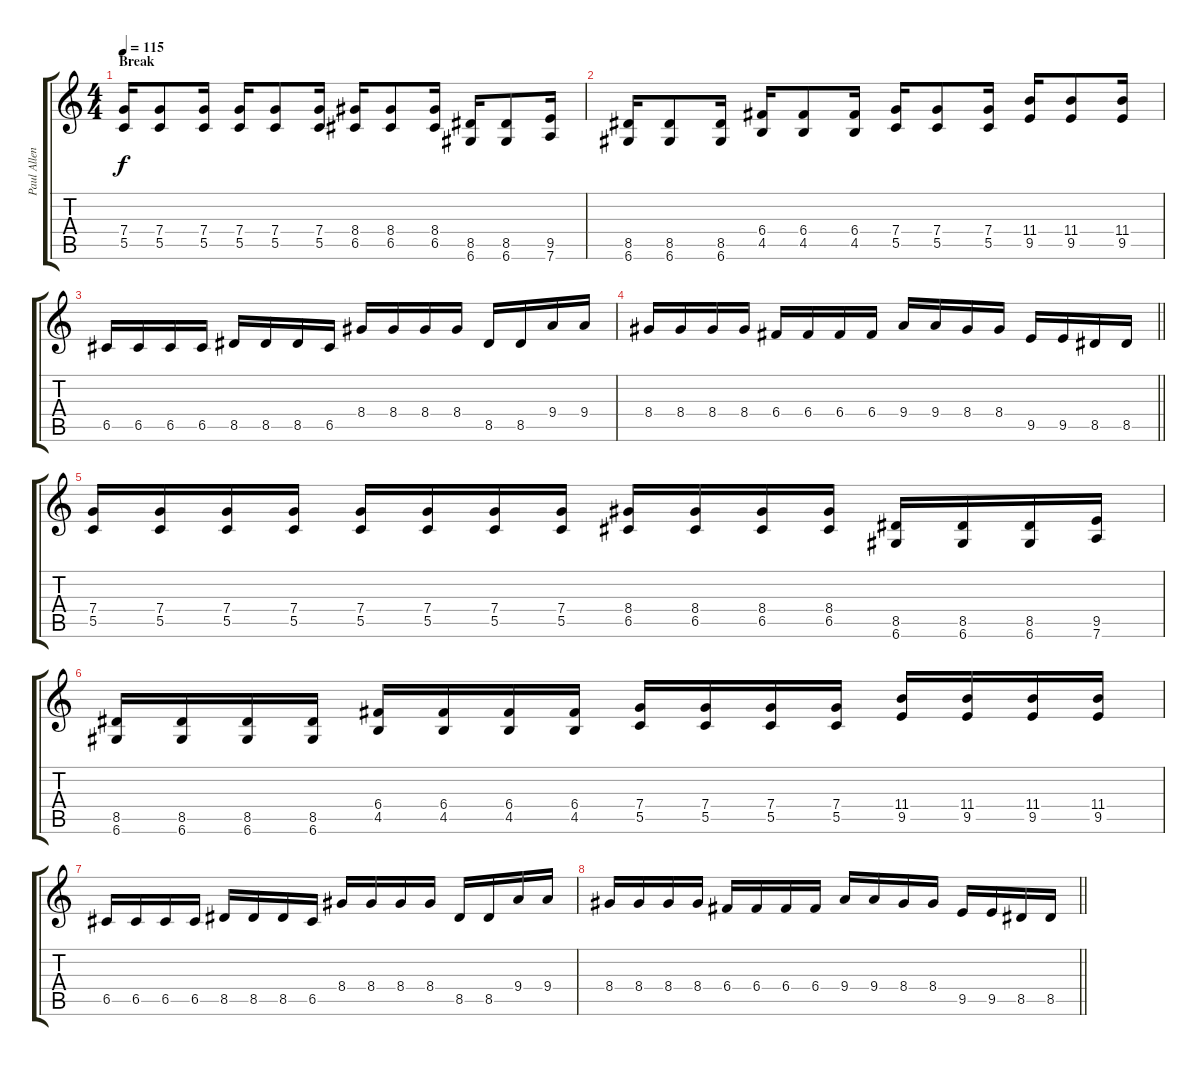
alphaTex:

\track ("Paul Allender" "Paul Allen") {instrument distortionguitar}
\staff {score tabs}
\tuning (D4 A3 F3 C3 G2 D2) {hide}
\ts (4 4)
\section ("" "Break")
\tempo 115
\clef g2
\ks c
(7.4 5.5).16{dy f} (7.4 5.5).8 (7.4 5.5).16 (7.4 5.5).16 (7.4 5.5).8 (7.4 5.5).16 (8.4 6.5).16 (8.4 6.5).8 (8.4 6.5).16 (8.5 6.6).16 (8.5 6.6).8 (9.5 7.6).16 |
(8.5 6.6).16 (8.5 6.6).8 (8.5 6.6).16 (6.4 4.5).16 (6.4 4.5).8 (6.4 4.5).16 (7.4 5.5).16 (7.4 5.5).8 (7.4 5.5).16 (11.4 9.5).16 (11.4 9.5).8 (11.4 9.5).16 |
6.5.16 6.5.16 6.5.16 6.5.16 8.5.16 8.5.16 8.5.16 6.5.16 8.4.16 8.4.16 8.4.16 8.4.16 8.5.16 8.5.16 9.4.16 9.4.16 |
\barLineRight lightlight
8.4.16 8.4.16 8.4.16 8.4.16 6.4.16 6.4.16 6.4.16 6.4.16 9.4.16 9.4.16 8.4.16 8.4.16 9.5.16 9.5.16 8.5.16 8.5.16 |
(7.4 5.5).16 (7.4 5.5).16 (7.4 5.5).16 (7.4 5.5).16 (7.4 5.5).16 (7.4 5.5).16 (7.4 5.5).16 (7.4 5.5).16 (8.4 6.5).16 (8.4 6.5).16 (8.4 6.5).16 (8.4 6.5).16 (8.5 6.6).16 (8.5 6.6).16 (8.5 6.6).16 (9.5 7.6).16 |
(8.5 6.6).16 (8.5 6.6).16 (8.5 6.6).16 (8.5 6.6).16 (6.4 4.5).16 (6.4 4.5).16 (6.4 4.5).16 (6.4 4.5).16 (7.4 5.5).16 (7.4 5.5).16 (7.4 5.5).16 (7.4 5.5).16 (11.4 9.5).16 (11.4 9.5).16 (11.4 9.5).16 (11.4 9.5).16 |
6.5.16 6.5.16 6.5.16 6.5.16 8.5.16 8.5.16 8.5.16 6.5.16 8.4.16 8.4.16 8.4.16 8.4.16 8.5.16 8.5.16 9.4.16 9.4.16 |
\barLineRight lightlight
8.4.16 8.4.16 8.4.16 8.4.16 6.4.16 6.4.16 6.4.16 6.4.16 9.4.16 9.4.16 8.4.16 8.4.16 9.5.16 9.5.16 8.5.16 8.5.16
